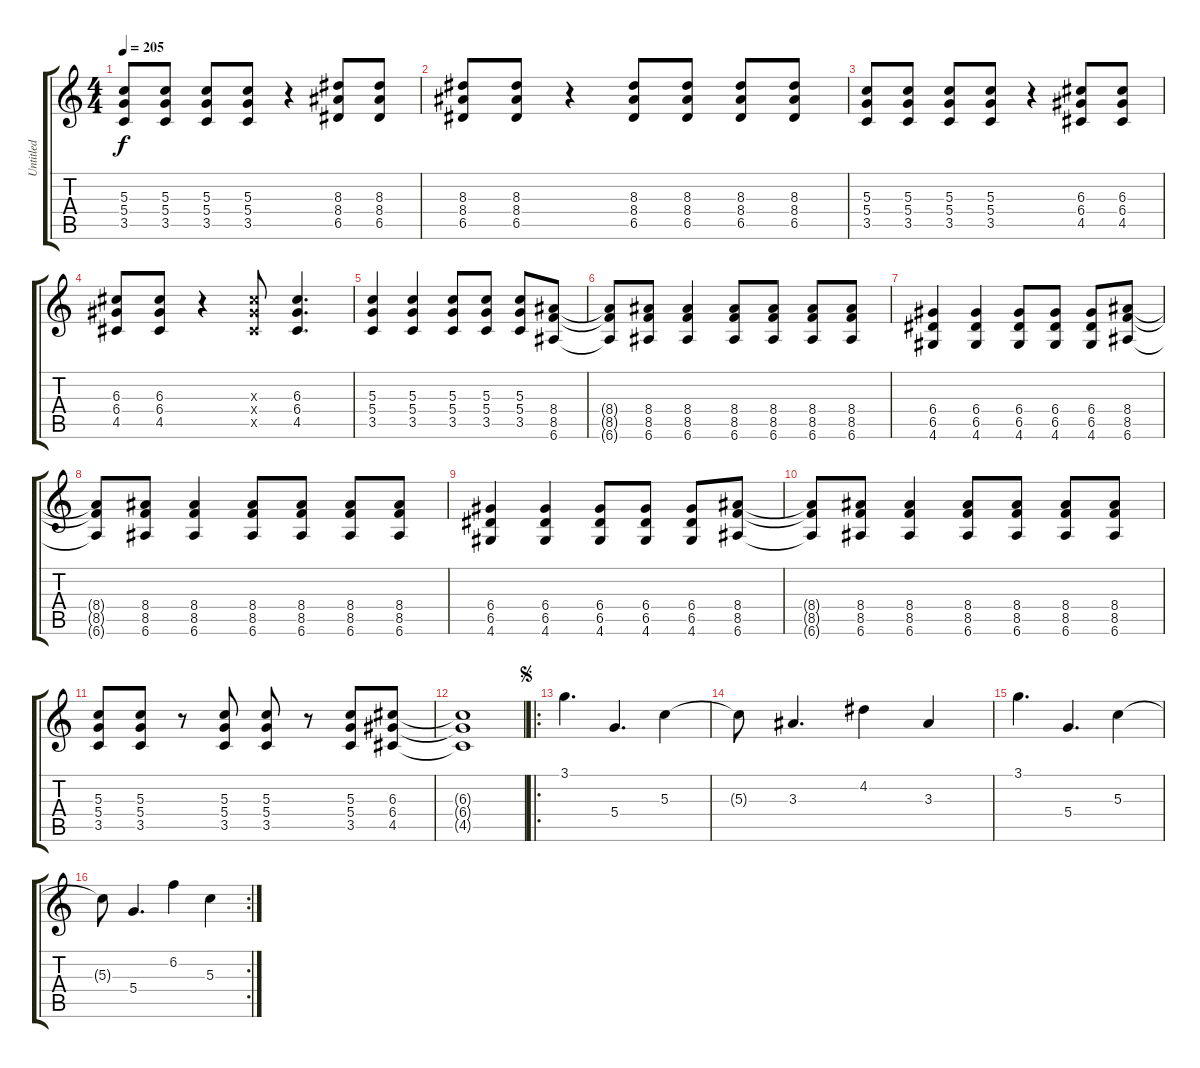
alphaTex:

\track ("Untitled" "Untitled") {instrument distortionguitar}
\staff {score tabs}
\tuning (E4 B3 G3 D3 A2 E2) {hide}
\ts (4 4)
\tempo 205
\clef g2
\ks c
(5.3 5.4 3.5).8{dy f instrument distortionguitar} (5.3 5.4 3.5).8 (5.3 5.4 3.5).8 (5.3 5.4 3.5).8 r.4 (8.3 8.4 6.5).8 (8.3 8.4 6.5).8 |
(8.3 8.4 6.5).8 (8.3 8.4 6.5).8 r.4 (8.3 8.4 6.5).8 (8.3 8.4 6.5).8 (8.3 8.4 6.5).8 (8.3 8.4 6.5).8 |
(5.3 5.4 3.5).8 (5.3 5.4 3.5).8 (5.3 5.4 3.5).8 (5.3 5.4 3.5).8 r.4 (6.3 6.4 4.5).8 (6.3 6.4 4.5).8 |
(6.3 6.4 4.5).8 (6.3 6.4 4.5).8 r.4 (6.3{x} 6.4{x} 4.5{x}).8 (6.3 6.4 4.5).4{d} |
(5.3 5.4 3.5).4 (5.3 5.4 3.5).4 (5.3 5.4 3.5).8 (5.3 5.4 3.5).8 (5.3 5.4 3.5).8 (8.4 8.5 6.6).8 |
(8.4{t} 8.5{t} 6.6{t}).8 (8.4 8.5 6.6).8 (8.4 8.5 6.6).4 (8.4 8.5 6.6).8 (8.4 8.5 6.6).8 (8.4 8.5 6.6).8 (8.4 8.5 6.6).8 |
(6.4 6.5 4.6).4 (6.4 6.5 4.6).4 (6.4 6.5 4.6).8 (6.4 6.5 4.6).8 (6.4 6.5 4.6).8 (8.4 8.5 6.6).8 |
(8.4{t} 8.5{t} 6.6{t}).8 (8.4 8.5 6.6).8 (8.4 8.5 6.6).4 (8.4 8.5 6.6).8 (8.4 8.5 6.6).8 (8.4 8.5 6.6).8 (8.4 8.5 6.6).8 |
(6.4 6.5 4.6).4 (6.4 6.5 4.6).4 (6.4 6.5 4.6).8 (6.4 6.5 4.6).8 (6.4 6.5 4.6).8 (8.4 8.5 6.6).8 |
(8.4{t} 8.5{t} 6.6{t}).8 (8.4 8.5 6.6).8 (8.4 8.5 6.6).4 (8.4 8.5 6.6).8 (8.4 8.5 6.6).8 (8.4 8.5 6.6).8 (8.4 8.5 6.6).8 |
(5.3 5.4 3.5).8 (5.3 5.4 3.5).8 r.8 (5.3 5.4 3.5).8 (5.3 5.4 3.5).8 r.8 (5.3 5.4 3.5).8 (6.3 6.4 4.5).8 |
(6.3{t} 6.4{t} 4.5{t}).1 |
\ro
\jump segno
3.1.4{d} 5.4.4{d} 5.3.4 |
5.3{t}.8 3.3.4{d} 4.2.4 3.3.4 |
3.1.4{d} 5.4.4{d} 5.3.4 |
\rc 2
5.3{t}.8 5.4.4{d} 6.2.4 5.3.4
